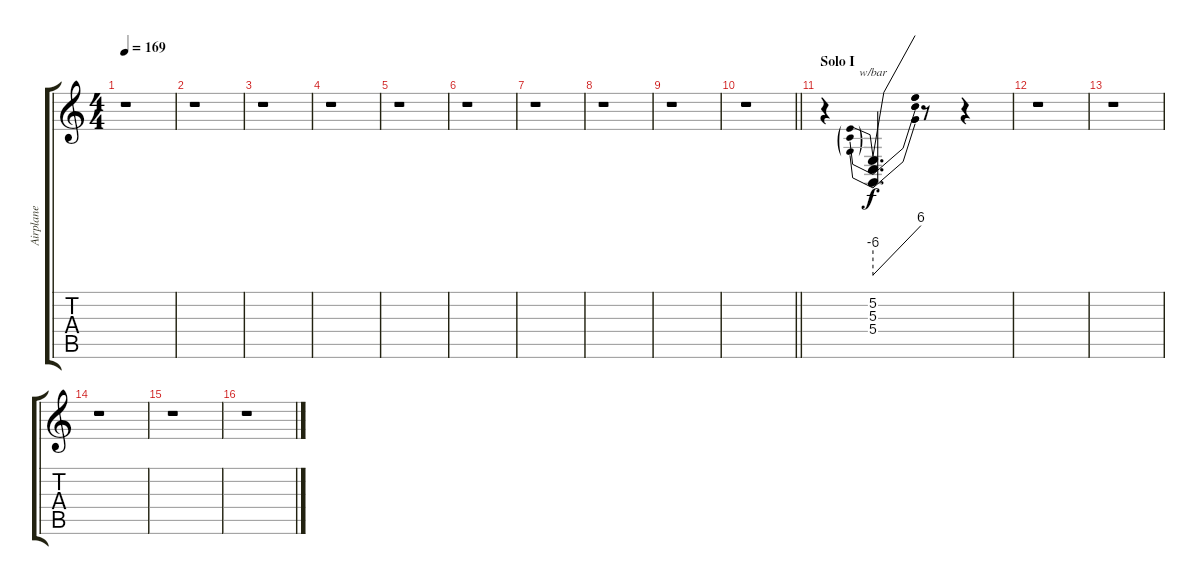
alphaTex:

\track ("Airplane" "Airplane") {instrument helicopter}
\staff {score tabs}
\tuning (E4 B3 G3 D3 A2 E2) {hide}
\ts (4 4)
\tempo 169
\clef g2
\ks c
r.1{dy f} |
r.1 |
r.1 |
r.1 |
r.1 |
r.1 |
r.1 |
r.1 |
r.1 |
\barLineRight lightlight
r.1 |
\section ("" "Solo I")
r.4 (5.2 5.3 5.4).4{d tbe (predivedive default 0 -24 60 24)} r.8 r.4 |
r.1 |
r.1 |
r.1 |
r.1 |
r.1
